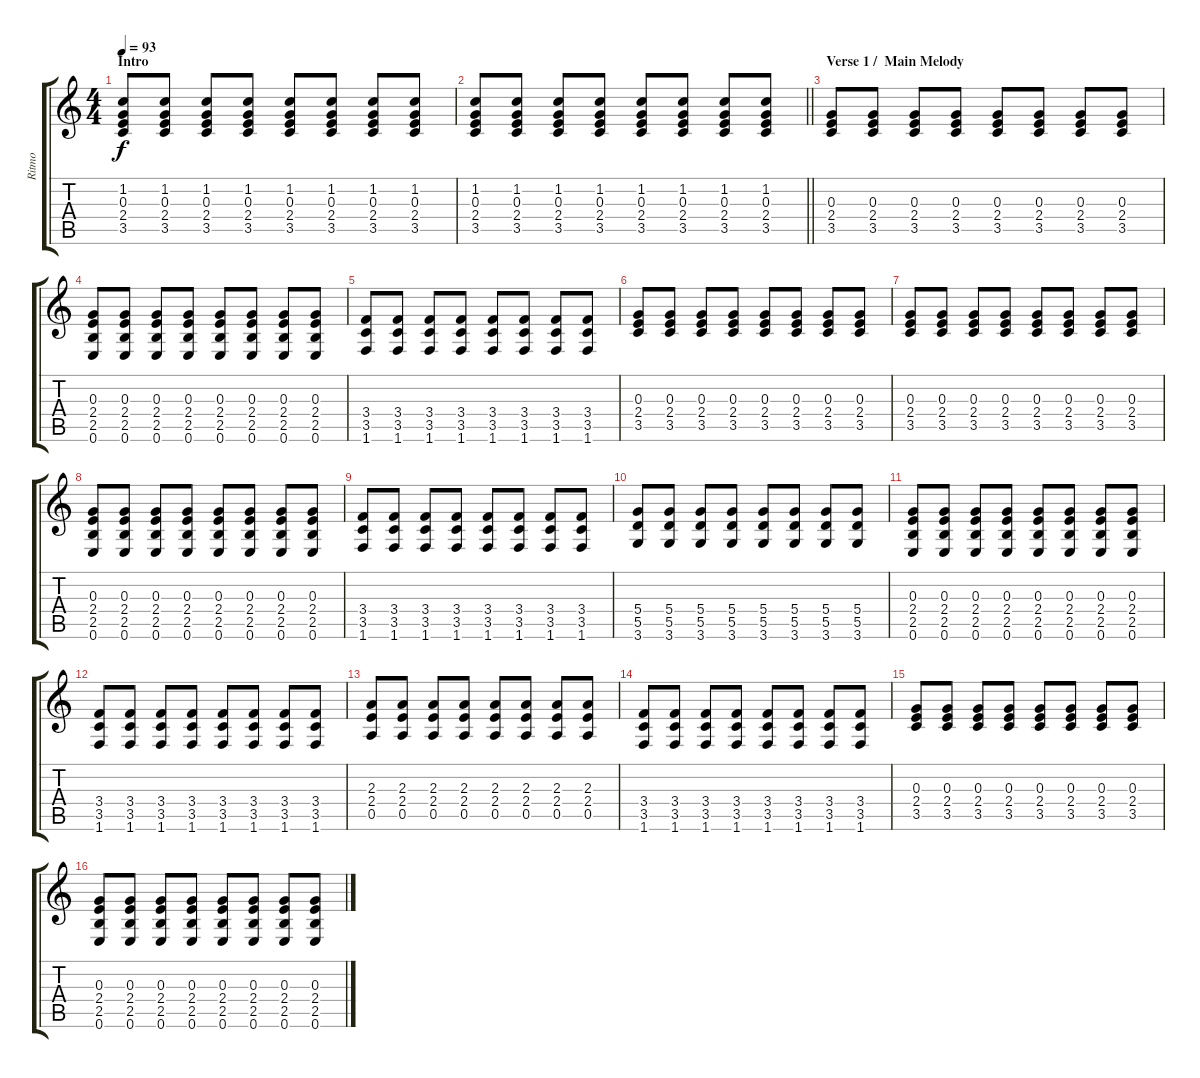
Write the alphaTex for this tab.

\track ("Ritmo" "Ritmo") {instrument distortionguitar}
\staff {score tabs}
\tuning (E4 B3 G3 D3 A2 E2) {hide}
\ts (4 4)
\section ("" "Intro")
\tempo 93
\clef g2
\ks c
(1.2 0.3 2.4 3.5).8{dy f volume 5 instrument brightacousticpiano} (1.2 0.3 2.4 3.5).8 (1.2 0.3 2.4 3.5).8 (1.2 0.3 2.4 3.5).8 (1.2 0.3 2.4 3.5).8 (1.2 0.3 2.4 3.5).8{volume 11} (1.2 0.3 2.4 3.5).8 (1.2 0.3 2.4 3.5).8 |
\barLineRight lightlight
(1.2 0.3 2.4 3.5).8{volume 12} (1.2 0.3 2.4 3.5).8 (1.2 0.3 2.4 3.5).8 (1.2 0.3 2.4 3.5).8 (1.2 0.3 2.4 3.5).8 (1.2 0.3 2.4 3.5).8{volume 15} (1.2 0.3 2.4 3.5).8 (1.2 0.3 2.4 3.5).8 |
\section ("" "Verse 1 /  Main Melody")
(0.3 2.4 3.5).8{volume 12 instrument distortionguitar} (0.3 2.4 3.5).8 (0.3 2.4 3.5).8 (0.3 2.4 3.5).8 (0.3 2.4 3.5).8 (0.3 2.4 3.5).8 (0.3 2.4 3.5).8 (0.3 2.4 3.5).8 |
(0.3 2.4 2.5 0.6).8 (0.3 2.4 2.5 0.6).8 (0.3 2.4 2.5 0.6).8 (0.3 2.4 2.5 0.6).8 (0.3 2.4 2.5 0.6).8 (0.3 2.4 2.5 0.6).8 (0.3 2.4 2.5 0.6).8 (0.3 2.4 2.5 0.6).8 |
(3.4 3.5 1.6).8 (3.4 3.5 1.6).8 (3.4 3.5 1.6).8 (3.4 3.5 1.6).8 (3.4 3.5 1.6).8 (3.4 3.5 1.6).8 (3.4 3.5 1.6).8 (3.4 3.5 1.6).8 |
(0.3 2.4 3.5).8 (0.3 2.4 3.5).8 (0.3 2.4 3.5).8 (0.3 2.4 3.5).8 (0.3 2.4 3.5).8 (0.3 2.4 3.5).8 (0.3 2.4 3.5).8 (0.3 2.4 3.5).8 |
(0.3 2.4 3.5).8 (0.3 2.4 3.5).8 (0.3 2.4 3.5).8 (0.3 2.4 3.5).8 (0.3 2.4 3.5).8 (0.3 2.4 3.5).8 (0.3 2.4 3.5).8 (0.3 2.4 3.5).8 |
(0.3 2.4 2.5 0.6).8 (0.3 2.4 2.5 0.6).8 (0.3 2.4 2.5 0.6).8 (0.3 2.4 2.5 0.6).8 (0.3 2.4 2.5 0.6).8 (0.3 2.4 2.5 0.6).8 (0.3 2.4 2.5 0.6).8 (0.3 2.4 2.5 0.6).8 |
(3.4 3.5 1.6).8 (3.4 3.5 1.6).8 (3.4 3.5 1.6).8 (3.4 3.5 1.6).8 (3.4 3.5 1.6).8 (3.4 3.5 1.6).8 (3.4 3.5 1.6).8 (3.4 3.5 1.6).8 |
(5.4 5.5 3.6).8 (5.4 5.5 3.6).8 (5.4 5.5 3.6).8 (5.4 5.5 3.6).8 (5.4 5.5 3.6).8 (5.4 5.5 3.6).8 (5.4 5.5 3.6).8 (5.4 5.5 3.6).8 |
(0.3 2.4 2.5 0.6).8 (0.3 2.4 2.5 0.6).8 (0.3 2.4 2.5 0.6).8 (0.3 2.4 2.5 0.6).8 (0.3 2.4 2.5 0.6).8 (0.3 2.4 2.5 0.6).8 (0.3 2.4 2.5 0.6).8 (0.3 2.4 2.5 0.6).8 |
(3.4 3.5 1.6).8 (3.4 3.5 1.6).8 (3.4 3.5 1.6).8 (3.4 3.5 1.6).8 (3.4 3.5 1.6).8 (3.4 3.5 1.6).8 (3.4 3.5 1.6).8 (3.4 3.5 1.6).8 |
(2.3 2.4 0.5).8 (2.3 2.4 0.5).8 (2.3 2.4 0.5).8 (2.3 2.4 0.5).8 (2.3 2.4 0.5).8 (2.3 2.4 0.5).8 (2.3 2.4 0.5).8 (2.3 2.4 0.5).8 |
(3.4 3.5 1.6).8 (3.4 3.5 1.6).8 (3.4 3.5 1.6).8 (3.4 3.5 1.6).8 (3.4 3.5 1.6).8 (3.4 3.5 1.6).8 (3.4 3.5 1.6).8 (3.4 3.5 1.6).8 |
(0.3 2.4 3.5).8 (0.3 2.4 3.5).8 (0.3 2.4 3.5).8 (0.3 2.4 3.5).8 (0.3 2.4 3.5).8 (0.3 2.4 3.5).8 (0.3 2.4 3.5).8 (0.3 2.4 3.5).8 |
(0.3 2.4 2.5 0.6).8 (0.3 2.4 2.5 0.6).8 (0.3 2.4 2.5 0.6).8 (0.3 2.4 2.5 0.6).8 (0.3 2.4 2.5 0.6).8 (0.3 2.4 2.5 0.6).8 (0.3 2.4 2.5 0.6).8 (0.3 2.4 2.5 0.6).8
